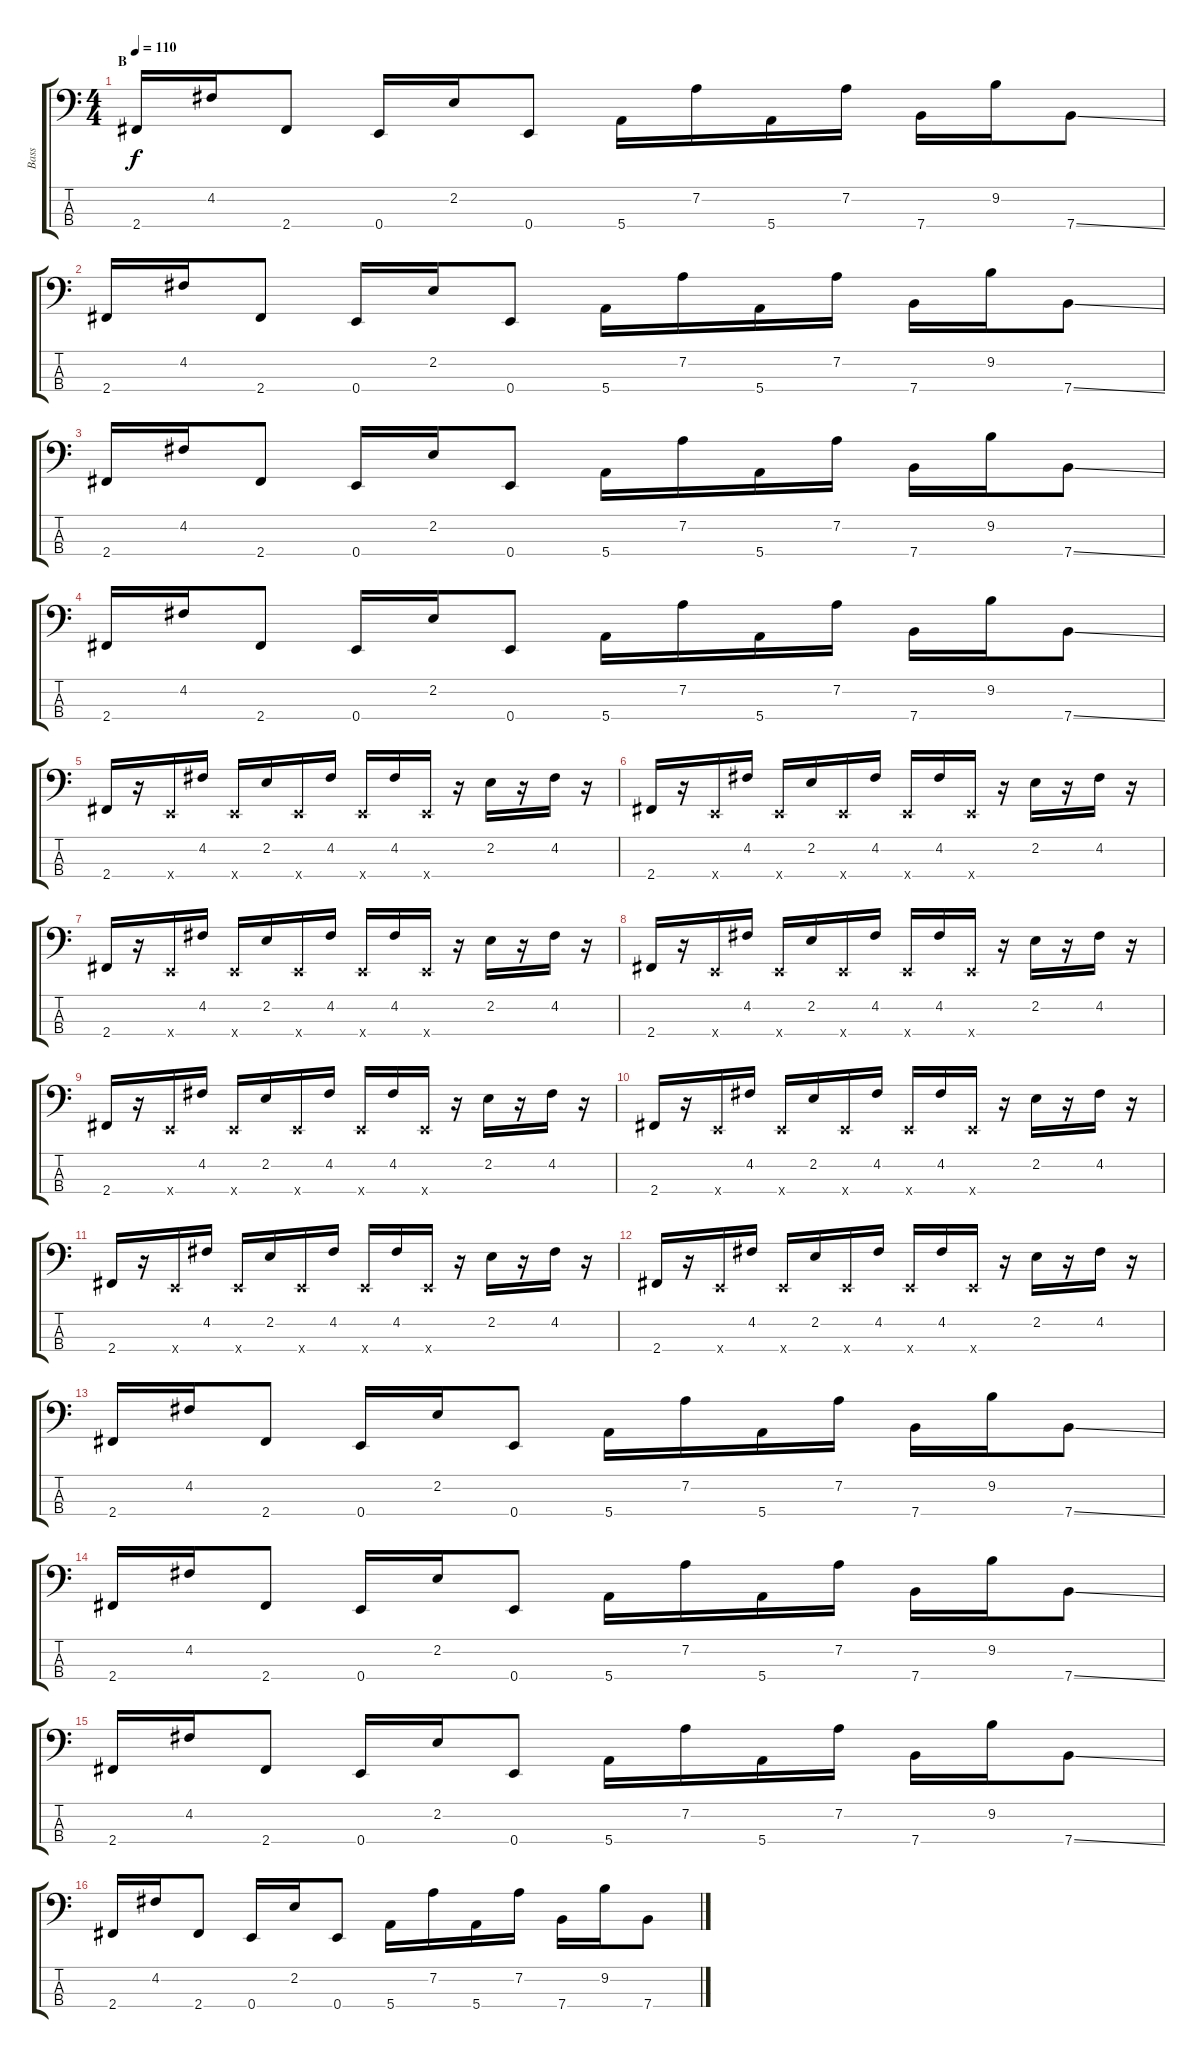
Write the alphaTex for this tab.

\track ("Bass" "Bass") {instrument slapbass1}
\staff {score tabs}
\tuning (G2 D2 A1 E1) {hide}
\ts (4 4)
\section ("" "B")
\tempo 110
\clef f4
\ks c
2.4.16{dy f} 4.2.16 2.4.8 0.4.16 2.2.16 0.4.8 5.4.16 7.2.16 5.4.16 7.2.16 7.4.16 9.2.16 7.4{ss}.8 |
2.4.16 4.2.16 2.4.8 0.4.16 2.2.16 0.4.8 5.4.16 7.2.16 5.4.16 7.2.16 7.4.16 9.2.16 7.4{ss}.8 |
2.4.16 4.2.16 2.4.8 0.4.16 2.2.16 0.4.8 5.4.16 7.2.16 5.4.16 7.2.16 7.4.16 9.2.16 7.4{ss}.8 |
2.4.16 4.2.16 2.4.8 0.4.16 2.2.16 0.4.8 5.4.16 7.2.16 5.4.16 7.2.16 7.4.16 9.2.16 7.4{ss}.8 |
2.4.16 r.16 0.4{x}.16 4.2.16 0.4{x}.16 2.2.16 0.4{x}.16 4.2.16 0.4{x}.16 4.2.16 0.4{x}.16 r.16 2.2.16 r.16 4.2.16 r.16 |
2.4.16 r.16 0.4{x}.16 4.2.16 0.4{x}.16 2.2.16 0.4{x}.16 4.2.16 0.4{x}.16 4.2.16 0.4{x}.16 r.16 2.2.16 r.16 4.2.16 r.16 |
2.4.16 r.16 0.4{x}.16 4.2.16 0.4{x}.16 2.2.16 0.4{x}.16 4.2.16 0.4{x}.16 4.2.16 0.4{x}.16 r.16 2.2.16 r.16 4.2.16 r.16 |
2.4.16 r.16 0.4{x}.16 4.2.16 0.4{x}.16 2.2.16 0.4{x}.16 4.2.16 0.4{x}.16 4.2.16 0.4{x}.16 r.16 2.2.16 r.16 4.2.16 r.16 |
2.4.16 r.16 0.4{x}.16 4.2.16 0.4{x}.16 2.2.16 0.4{x}.16 4.2.16 0.4{x}.16 4.2.16 0.4{x}.16 r.16 2.2.16 r.16 4.2.16 r.16 |
2.4.16 r.16 0.4{x}.16 4.2.16 0.4{x}.16 2.2.16 0.4{x}.16 4.2.16 0.4{x}.16 4.2.16 0.4{x}.16 r.16 2.2.16 r.16 4.2.16 r.16 |
2.4.16 r.16 0.4{x}.16 4.2.16 0.4{x}.16 2.2.16 0.4{x}.16 4.2.16 0.4{x}.16 4.2.16 0.4{x}.16 r.16 2.2.16 r.16 4.2.16 r.16 |
2.4.16 r.16 0.4{x}.16 4.2.16 0.4{x}.16 2.2.16 0.4{x}.16 4.2.16 0.4{x}.16 4.2.16 0.4{x}.16 r.16 2.2.16 r.16 4.2.16 r.16 |
2.4.16 4.2.16 2.4.8 0.4.16 2.2.16 0.4.8 5.4.16 7.2.16 5.4.16 7.2.16 7.4.16 9.2.16 7.4{ss}.8 |
2.4.16 4.2.16 2.4.8 0.4.16 2.2.16 0.4.8 5.4.16 7.2.16 5.4.16 7.2.16 7.4.16 9.2.16 7.4{ss}.8 |
2.4.16 4.2.16 2.4.8 0.4.16 2.2.16 0.4.8 5.4.16 7.2.16 5.4.16 7.2.16 7.4.16 9.2.16 7.4{ss}.8 |
2.4.16 4.2.16 2.4.8 0.4.16 2.2.16 0.4.8 5.4.16 7.2.16 5.4.16 7.2.16 7.4.16 9.2.16 7.4{ss}.8
